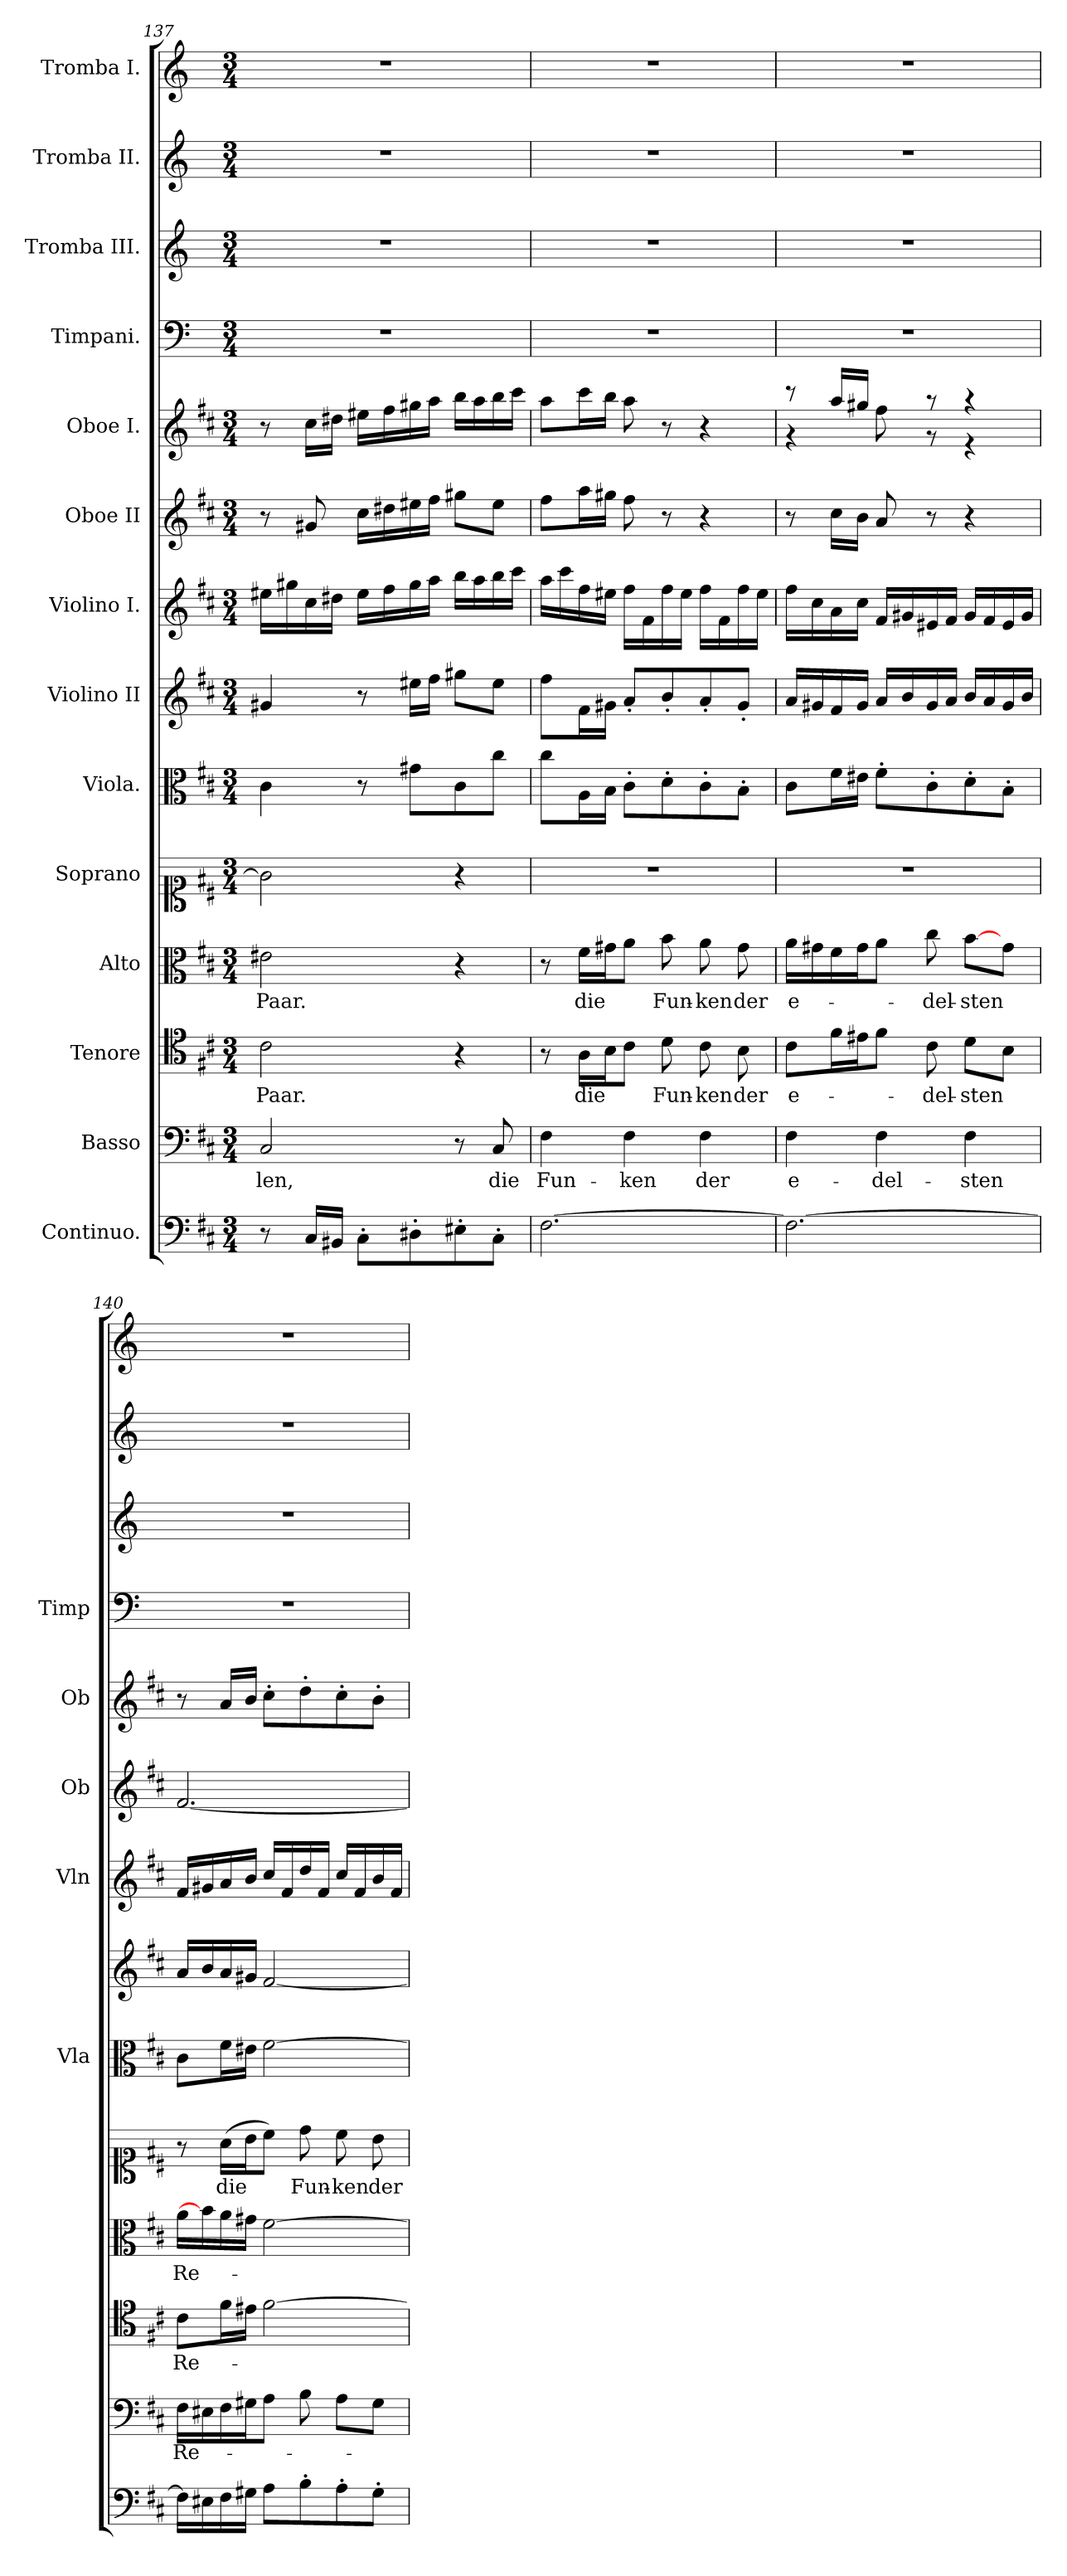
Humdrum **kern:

**kern	**kern	**text	**kern	**text	**kern	**text	**kern	**text	**kern	**kern	**kern	**kern	**kern	**kern	**kern	**kern	**kern
*part14	*part13	*part13	*part12	*part12	*part11	*part11	*part10	*part10	*part9	*part8	*part7	*part6	*part5	*part4	*part3	*part2	*part1
*staff14	*staff13	*staff13	*staff12	*staff12	*staff11	*staff11	*staff10	*staff10	*staff9	*staff8	*staff7	*staff6	*staff5	*staff4	*staff3	*staff2	*staff1
*I"Continuo.	*I"Basso	*	*I"Tenore	*	*I"Alto	*	*I"Soprano	*	*I"Viola.	*I"Violino II	*I"Violino I.	*I"Oboe II	*I"Oboe I.	*I"Timpani.	*I"Tromba III.	*I"Tromba II.	*I"Tromba I.
*	*	*	*	*	*	*	*	*	*I'Vla	*	*I'Vln	*I'Ob	*I'Ob	*I'Timp	*	*	*
*clefF4	*clefF4	*	*clefC4	*	*clefC3	*	*clefC1	*	*clefC3	*clefG2	*clefG2	*clefG2	*clefG2	*clefF4	*clefG2	*clefG2	*clefG2
*	*	*	*	*	*	*	*	*	*	*	*	*	*	*ITrd-1c-2	*ITrd-1c-2	*ITrd-1c-2	*ITrd-1c-2
*k[f#c#]	*k[f#c#]	*	*k[f#c#]	*	*k[f#c#]	*	*k[f#c#]	*	*k[f#c#]	*k[f#c#]	*k[f#c#]	*k[f#c#]	*k[f#c#]	*k[f#c#]	*k[f#c#]	*k[f#c#]	*k[f#c#]
*M3/4	*M3/4	*	*M3/4	*	*M3/4	*	*M3/4	*	*M3/4	*M3/4	*M3/4	*M3/4	*M3/4	*M3/4	*M3/4	*M3/4	*M3/4
=137	=137	=137	=137	=137	=137	=137	=137	=137	=137	=137	=137	=137	=137	=137	=137	=137	=137
!	!	!LO:LY:b	!	!LO:LY:b	!	!LO:LY:b	!	!	!	!	!	!	!	!	!	!	!
*	*	*	*	*	*	*	*	*	*	*	*	*	*^	*	*	*	*
8r	2C#/	-len,	2c#\	Paar.	2e#X\	Paar.	2g#\]	.	4c#\	4g#X/	16ee#X\LL	8r	8r	2ryy	2.r	2.r	2.r	2.r
.	.	.	.	.	.	.	.	.	.	.	16gg#X\	.	.	.	.	.	.	.
16C#/LL	.	.	.	.	.	.	.	.	.	.	16cc#\	8g#X/	16cc#\LL	.	.	.	.	.
16BB#X/JJ	.	.	.	.	.	.	.	.	.	.	16dd#X\JJ	.	16dd#X\JJ	.	.	.	.	.
8C#'\L	.	.	.	.	.	.	.	.	8r	8r	16ee#\LL	16cc#\LL	16ee#X\LL	.	.	.	.	.
.	.	.	.	.	.	.	.	.	.	.	16ff#\	16dd#X\	16ff#\	.	.	.	.	.
8D#X'\	.	.	.	.	.	.	.	.	8g#X\L	16ee#X\LL	16gg#\	16ee#X\	16gg#X\	.	.	.	.	.
.	.	.	.	.	.	.	.	.	.	16ff#\JJ	16aa\JJ	16ff#\JJ	16aa\JJ	.	.	.	.	.
8E#X'\	8r	.	4r	.	4r	.	4r	.	8c#\	8gg#X\L	16bb\LL	8gg#X\L	16bb\LL	4ryy	.	.	.	.
.	.	.	.	.	.	.	.	.	.	.	16aa\	.	16aa\	.	.	.	.	.
!	!	!LO:LY:b	!	!	!	!	!	!	!	!	!	!	!	!	!	!	!	!
8C#'\J	8C#/	die	.	.	.	.	.	.	8cc#\J	8ee#\J	16bb\	8ee#\J	16bb\	.	.	.	.	.
.	.	.	.	.	.	.	.	.	.	.	16ccc#\JJ	.	16ccc#\JJ	.	.	.	.	.
!!LO:PB:g=z
=138	=138	=138	=138	=138	=138	=138	=138	=138	=138	=138	=138	=138	=138	=138	=138	=138	=138	=138
!	!	!LO:LY:b	!	!	!	!	!	!	!	!	!	!	!	!	!	!	!	!
[2.F#\	4F#\	Fun-	8r	.	8r	.	2.r	.	8cc#\L	8ff#\L	16aa\LL	8ff#\L	8aa\L	2ryy	2.r	2.r	2.r	2.r
.	.	.	.	.	.	.	.	.	.	.	16ccc#\	.	.	.	.	.	.	.
!	!	!	!	!LO:LY:b	!	!LO:LY:b	!	!	!	!	!	!	!	!	!	!	!	!
.	.	.	16A\LL	die	16f#\LL	die	.	.	16A\L	16f#\L	16ff#\	16aa\L	16ccc#\L	.	.	.	.	.
.	.	.	16B\J	.	16g#X\J	.	.	.	16B\JJ	16g#X\JJ	16ee#X\JJ	16gg#X\JJ	16bb\JJ	.	.	.	.	.
!	!	!LO:LY:b	!	!	!	!	!	!	!	!	!	!	!	!	!	!	!	!
.	4F#\	-ken	8c#\J	.	8a\J	.	.	.	8c#'\L	8a'/L	16ff#\LL	8ff#\	8aa\	.	.	.	.	.
.	.	.	.	.	.	.	.	.	.	.	16f#\	.	.	.	.	.	.	.
!	!	!	!	!LO:LY:b	!	!LO:LY:b	!	!	!	!	!	!	!	!	!	!	!	!
.	.	.	8d\	Fun-	8b\	Fun-	.	.	8d'\	8b'/	16ff#\	8r	8r	.	.	.	.	.
.	.	.	.	.	.	.	.	.	.	.	16ee#\JJ	.	.	.	.	.	.	.
!	!	!LO:LY:b	!	!LO:LY:b	!	!LO:LY:b	!	!	!	!	!	!	!	!	!	!	!	!
.	4F#\	der	8c#\	-ken	8a\	-ken	.	.	8c#'\	8a'/	16ff#\LL	4r	4r	4ryy	.	.	.	.
.	.	.	.	.	.	.	.	.	.	.	16f#\	.	.	.	.	.	.	.
!	!	!	!	!LO:LY:b	!	!LO:LY:b	!	!	!	!	!	!	!	!	!	!	!	!
.	.	.	8B\	der	8g#\	der	.	.	8B'\J	8g#'/J	16ff#\	.	.	.	.	.	.	.
.	.	.	.	.	.	.	.	.	.	.	16ee#\JJ	.	.	.	.	.	.	.
=139	=139	=139	=139	=139	=139	=139	=139	=139	=139	=139	=139	=139	=139	=139	=139	=139	=139	=139
!	!	!LO:LY:b	!	!LO:LY:b	!	!LO:LY:b	!	!	!	!	!	!	!	!	!	!	!	!
2.F#\_	4F#\	e-	8c#\L	e-	16a\LL	e-	2.r	.	8c#\L	16a/LL	16ff#\LL	8r	8r	4r	2.r	2.r	2.r	2.r
.	.	.	.	.	16g#X\	.	.	.	.	16g#X/	16cc#\	.	.	.	.	.	.	.
.	.	.	16f#\L	.	16f#\	.	.	.	16f#\L	16f#/	16a\	16cc#\LL	16aa/LL	.	.	.	.	.
.	.	.	16e#X\J	.	16g#\J	.	.	.	16e#X\JJ	16g#/JJ	16cc#\JJ	16b\JJ	16gg#X/JJ	.	.	.	.	.
!	!	!LO:LY:b	!	!	!	!	!	!	!	!	!	!	!	!	!	!	!	!
.	4F#\	-del-	8f#\J	.	8a\J	.	.	.	8f#'\L	16a/LL	16f#/LL	8a/	8ff#\	8ryy	.	.	.	.
.	.	.	.	.	.	.	.	.	.	16b/	16g#X/	.	.	.	.	.	.	.
!	!	!	!	!LO:LY:b	!	!LO:LY:b	!	!	!	!	!	!	!	!	!	!	!	!
.	.	.	8c#\	-del-	8cc#\	-del-	.	.	8c#'\	16g#/	16e#X/	8r	8r	8r	.	.	.	.
.	.	.	.	.	.	.	.	.	.	16a/JJ	16f#/JJ	.	.	.	.	.	.	.
!	!	!LO:LY:b	!	!LO:LY:b	!	!LO:LY:b	!	!	!	!	!	!	!	!	!	!	!	!
.	4F#\	-sten	8d\L	-sten	[8b\L	-sten	.	.	8d'\	16b/LL	16g#/LL	4r	4r	4r	.	.	.	.
.	.	.	.	.	.	.	.	.	.	16a/	16f#/	.	.	.	.	.	.	.
.	.	.	8B\J	.	8g#\J	.	.	.	8B'\J	16g#/	16e#/	.	.	.	.	.	.	.
.	.	.	.	.	.	.	.	.	.	16b/JJ	16g#/JJ	.	.	.	.	.	.	.
*	*	*	*	*	*	*	*	*	*	*	*	*	*v	*v	*	*	*	*
=140	=140	=140	=140	=140	=140	=140	=140	=140	=140	=140	=140	=140	=140	=140	=140	=140	=140
!	!	!LO:LY:b	!	!LO:LY:b	!	!LO:LY:b	!	!	!	!	!	!	!	!	!	!	!
16F#\LL]	16F#\LL	Re-	8c#\L	Re-	16a\LL	Re-	8r	.	8c#\L	16a/LL	16f#/LL	[2.f#/	8r	2.r	2.r	2.r	2.r
16E#X\	16E#X\	.	.	.	16b\]	.	.	.	.	16b/	16g#X/	.	.	.	.	.	.
!	!	!	!	!	!	!	!	!LO:LY:b	!	!	!	!	!	!	!	!	!
16F#\	16F#\	.	16f#\L	.	16a\	.	(>16a\LL	die	16f#\L	16a/	16a/	.	16a/LL	.	.	.	.
16G#X\JJ	16G#X\J	.	16e#X\JJ	.	16g#X\JJ	.	16b\J	.	16e#X\JJ	16g#X/JJ	16b/JJ	.	16b/JJ	.	.	.	.
8A\L	8A\J	.	[2f#\	.	[2f#\	.	8cc#\J)	.	[2f#\	[2f#/	16cc#/LL	.	8cc#'\L	.	.	.	.
.	.	.	.	.	.	.	.	.	.	.	16f#/	.	.	.	.	.	.
!	!	!	!	!	!	!	!	!LO:LY:b	!	!	!	!	!	!	!	!	!
8B'\	8B\	.	.	.	.	.	8dd\	Fun-	.	.	16dd/	.	8dd'\	.	.	.	.
.	.	.	.	.	.	.	.	.	.	.	16f#/JJ	.	.	.	.	.	.
!	!	!	!	!	!	!	!	!LO:LY:b	!	!	!	!	!	!	!	!	!
8A'\	8A\L	.	.	.	.	.	8cc#\	-ken	.	.	16cc#/LL	.	8cc#'\	.	.	.	.
.	.	.	.	.	.	.	.	.	.	.	16f#/	.	.	.	.	.	.
!	!	!	!	!	!	!	!	!LO:LY:b	!	!	!	!	!	!	!	!	!
8G#'\J	8G#\J	.	.	.	.	.	8b\	der	.	.	16b/	.	8b'\J	.	.	.	.
.	.	.	.	.	.	.	.	.	.	.	16f#/JJ	.	.	.	.	.	.
=	=	=	=	=	=	=	=	=	=	=	=	=	=	=	=	=	=
*-	*-	*-	*-	*-	*-	*-	*-	*-	*-	*-	*-	*-	*-	*-	*-	*-	*-
